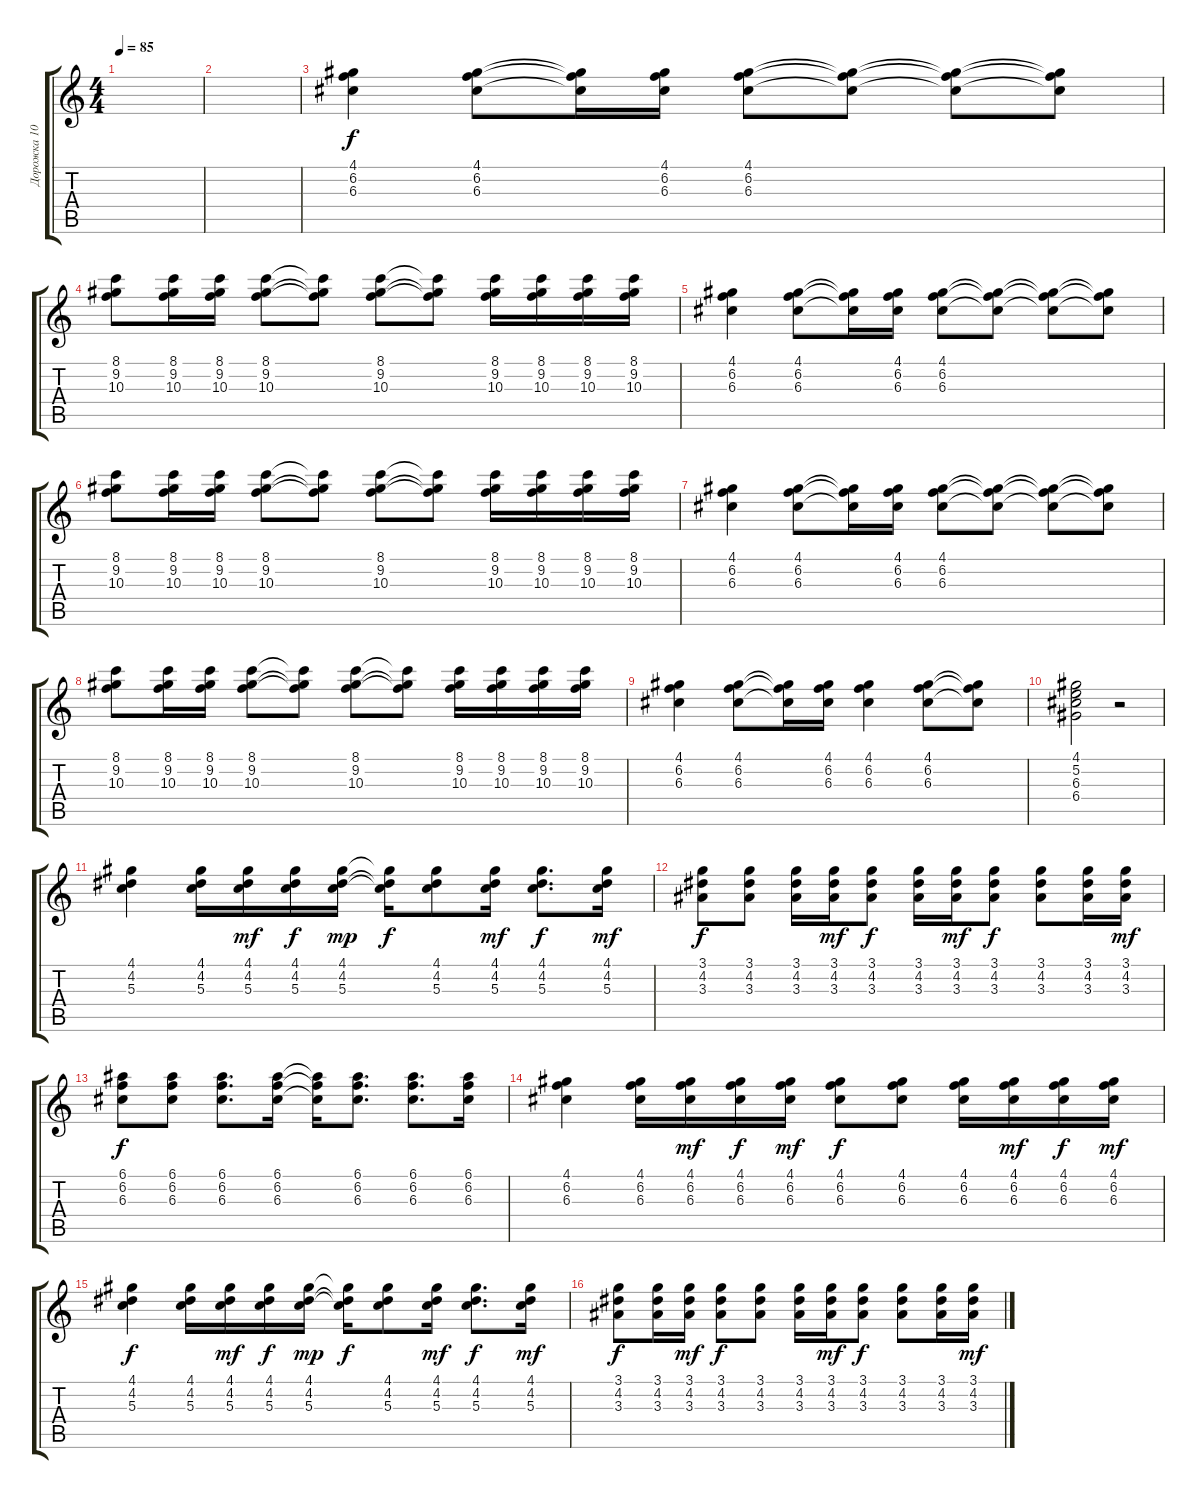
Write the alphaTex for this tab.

\track ("Дорожка 10" "Дорожка 10") {instrument acousticguitarsteel}
\staff {score tabs}
\tuning (E4 B3 G3 D3 A2 E2) {hide}
\ts (4 4)
\tempo 85
\clef g2
\ks c
|
|
(4.1 6.2 6.3).4 (4.1 6.2 6.3).8 (4.1{t} 6.2{t} 6.3{t}).16 (4.1 6.2 6.3).16 (4.1 6.2 6.3).8 (4.1{t} 6.2{t} 6.3{t}).8 (4.1{t} 6.2{t} 6.3{t}).8 (4.1{t} 6.2{t} 6.3{t}).8 |
(8.1 9.2 10.3).8 (8.1 9.2 10.3).16 (8.1 9.2 10.3).16 (8.1 9.2 10.3).8 (8.1{t} 9.2{t} 10.3{t}).8 (8.1 9.2 10.3).8 (8.1{t} 9.2{t} 10.3{t}).8 (8.1 9.2 10.3).16 (8.1 9.2 10.3).16 (8.1 9.2 10.3).16 (8.1 9.2 10.3).16 |
(4.1 6.2 6.3).4 (4.1 6.2 6.3).8 (4.1{t} 6.2{t} 6.3{t}).16 (4.1 6.2 6.3).16 (4.1 6.2 6.3).8 (4.1{t} 6.2{t} 6.3{t}).8 (4.1{t} 6.2{t} 6.3{t}).8 (4.1{t} 6.2{t} 6.3{t}).8 |
(8.1 9.2 10.3).8 (8.1 9.2 10.3).16 (8.1 9.2 10.3).16 (8.1 9.2 10.3).8 (8.1{t} 9.2{t} 10.3{t}).8 (8.1 9.2 10.3).8 (8.1{t} 9.2{t} 10.3{t}).8 (8.1 9.2 10.3).16 (8.1 9.2 10.3).16 (8.1 9.2 10.3).16 (8.1 9.2 10.3).16 |
(4.1 6.2 6.3).4 (4.1 6.2 6.3).8 (4.1{t} 6.2{t} 6.3{t}).16 (4.1 6.2 6.3).16 (4.1 6.2 6.3).8 (4.1{t} 6.2{t} 6.3{t}).8 (4.1{t} 6.2{t} 6.3{t}).8 (4.1{t} 6.2{t} 6.3{t}).8 |
(8.1 9.2 10.3).8 (8.1 9.2 10.3).16 (8.1 9.2 10.3).16 (8.1 9.2 10.3).8 (8.1{t} 9.2{t} 10.3{t}).8 (8.1 9.2 10.3).8 (8.1{t} 9.2{t} 10.3{t}).8 (8.1 9.2 10.3).16 (8.1 9.2 10.3).16 (8.1 9.2 10.3).16 (8.1 9.2 10.3).16 |
(4.1 6.2 6.3).4 (4.1 6.2 6.3).8 (4.1{t} 6.2{t} 6.3{t}).16 (4.1 6.2 6.3).16 (4.1 6.2 6.3).4 (4.1 6.2 6.3).8 (4.1{t} 6.2{t} 6.3{t}).8 |
(4.1 5.2 6.3 6.4).2 r.2 |
(4.1 4.2 5.3).4 (4.1 4.2 5.3).16 (4.1 4.2 5.3).16{dy mf} (4.1 4.2 5.3).16{dy f} (4.1 4.2 5.3).16{dy mp} (4.1{t} 4.2{t} 5.3{t}).16{dy f} (4.1 4.2 5.3).8 (4.1 4.2 5.3).16{dy mf} (4.1 4.2 5.3).8{d dy f} (4.1 4.2 5.3).16{dy mf} |
(3.1 4.2 3.3).8{dy f} (3.1 4.2 3.3).8 (3.1 4.2 3.3).16 (3.1 4.2 3.3).16{dy mf} (3.1 4.2 3.3).8{dy f} (3.1 4.2 3.3).16 (3.1 4.2 3.3).16{dy mf} (3.1 4.2 3.3).8{dy f} (3.1 4.2 3.3).8 (3.1 4.2 3.3).16 (3.1 4.2 3.3).16{dy mf} |
(6.1 6.2 6.3).8{dy f} (6.1 6.2 6.3).8 (6.1 6.2 6.3).8{d} (6.1 6.2 6.3).16 (6.1{t} 6.2{t} 6.3{t}).16 (6.1 6.2 6.3).8{d} (6.1 6.2 6.3).8{d} (6.1 6.2 6.3).16 |
(4.1 6.2 6.3).4 (4.1 6.2 6.3).16 (4.1 6.2 6.3).16{dy mf} (4.1 6.2 6.3).16{dy f} (4.1 6.2 6.3).16{dy mf} (4.1 6.2 6.3).8{dy f} (4.1 6.2 6.3).8 (4.1 6.2 6.3).16 (4.1 6.2 6.3).16{dy mf} (4.1 6.2 6.3).16{dy f} (4.1 6.2 6.3).16{dy mf} |
(4.1 4.2 5.3).4{dy f} (4.1 4.2 5.3).16 (4.1 4.2 5.3).16{dy mf} (4.1 4.2 5.3).16{dy f} (4.1 4.2 5.3).16{dy mp} (4.1{t} 4.2{t} 5.3{t}).16{dy f} (4.1 4.2 5.3).8 (4.1 4.2 5.3).16{dy mf} (4.1 4.2 5.3).8{d dy f} (4.1 4.2 5.3).16{dy mf} |
(3.1 4.2 3.3).8{dy f} (3.1 4.2 3.3).16 (3.1 4.2 3.3).16{dy mf} (3.1 4.2 3.3).8{dy f} (3.1 4.2 3.3).8 (3.1 4.2 3.3).16 (3.1 4.2 3.3).16{dy mf} (3.1 4.2 3.3).8{dy f} (3.1 4.2 3.3).8 (3.1 4.2 3.3).16 (3.1 4.2 3.3).16{dy mf}
